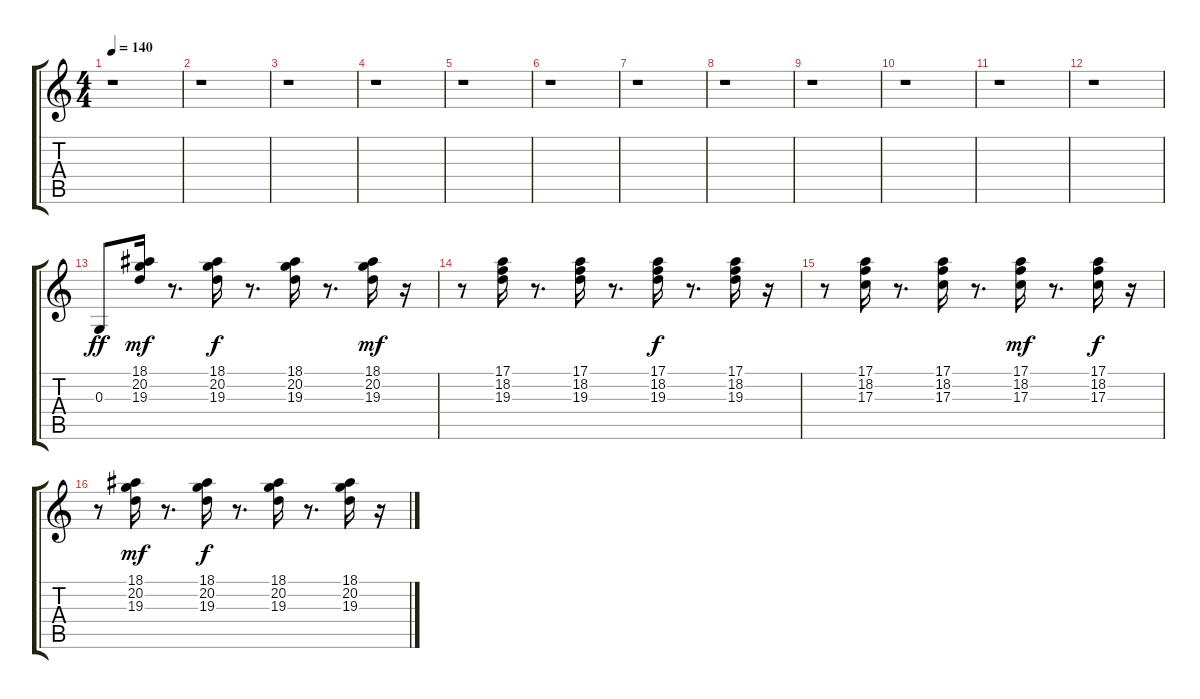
\track "" {instrument trumpet}
\staff {score tabs}
\tuning (E4 B3 G3 D3 A2 E2) {hide}
\ts (4 4)
\tempo 140
\clef g2
\ks c
r.1{dy ff} |
r.1 |
r.1 |
r.1 |
r.1 |
r.1 |
r.1 |
r.1 |
r.1 |
r.1 |
r.1 |
r.1 |
0.3.8{volume 14 balance 8 instrument percussiveorgan} (18.1 20.2 19.3).16{dy mf} r.8{d} (18.1 20.2 19.3).16{dy f} r.8{d} (18.1 20.2 19.3).16 r.8{d} (18.1 20.2 19.3).16{dy mf} r.16 |
r.8 (17.1 18.2 19.3).16 r.8{d} (17.1 18.2 19.3).16 r.8{d} (17.1 18.2 19.3).16{dy f} r.8{d} (17.1 18.2 19.3).16 r.16 |
r.8 (17.1 18.2 17.3).16 r.8{d} (17.1 18.2 17.3).16 r.8{d} (17.1 18.2 17.3).16{dy mf} r.8{d} (17.1 18.2 17.3).16{dy f} r.16 |
r.8 (18.1 20.2 19.3).16{dy mf} r.8{d} (18.1 20.2 19.3).16{dy f} r.8{d} (18.1 20.2 19.3).16 r.8{d} (18.1 20.2 19.3).16 r.16
